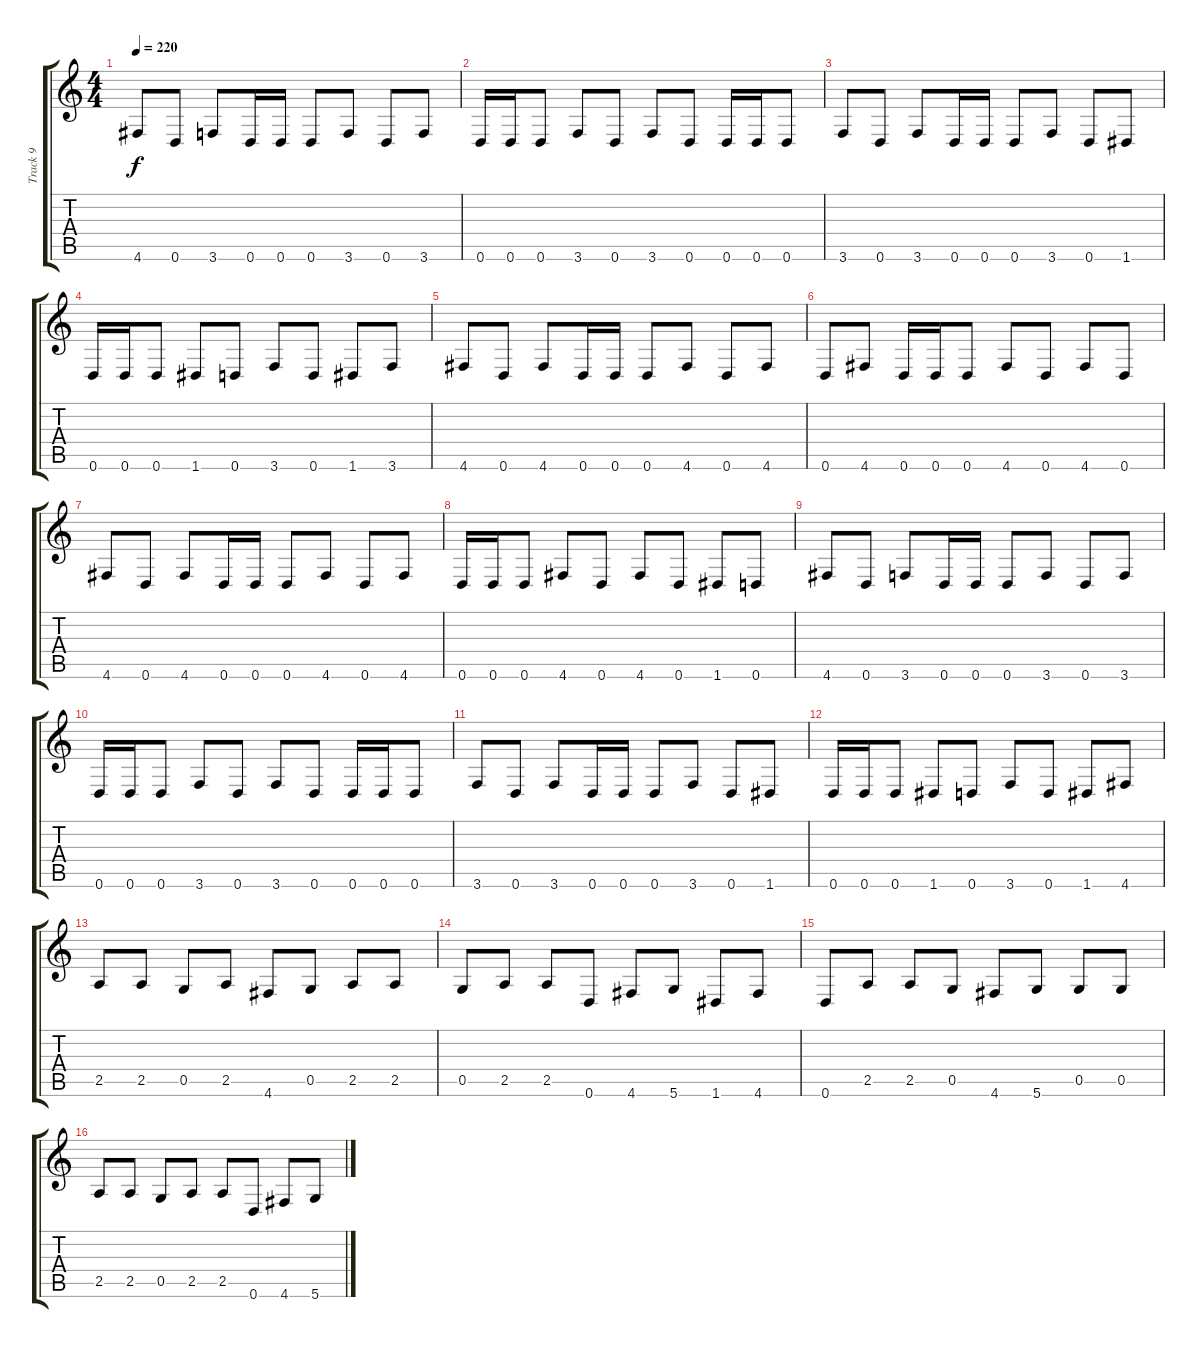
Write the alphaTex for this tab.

\track ("Track 9" "Track 9") {instrument electricbassfinger}
\staff {score tabs}
\tuning (D4 A3 F3 C3 G2 D2) {hide}
\ts (4 4)
\tempo 220
\clef g2
\ks c
4.6.8{dy f} 0.6.8 3.6.8 0.6.16 0.6.16 0.6.8 3.6.8 0.6.8 3.6.8 |
0.6.16 0.6.16 0.6.8 3.6.8 0.6.8 3.6.8 0.6.8 0.6.16 0.6.16 0.6.8 |
3.6.8 0.6.8 3.6.8 0.6.16 0.6.16 0.6.8 3.6.8 0.6.8 1.6.8 |
0.6.16 0.6.16 0.6.8 1.6.8 0.6.8 3.6.8 0.6.8 1.6.8 3.6.8 |
4.6.8 0.6.8 4.6.8 0.6.16 0.6.16 0.6.8 4.6.8 0.6.8 4.6.8 |
0.6.8 4.6.8 0.6.16 0.6.16 0.6.8 4.6.8 0.6.8 4.6.8 0.6.8 |
4.6.8 0.6.8 4.6.8 0.6.16 0.6.16 0.6.8 4.6.8 0.6.8 4.6.8 |
0.6.16 0.6.16 0.6.8 4.6.8 0.6.8 4.6.8 0.6.8 1.6.8 0.6.8 |
4.6.8 0.6.8 3.6.8 0.6.16 0.6.16 0.6.8 3.6.8 0.6.8 3.6.8 |
0.6.16 0.6.16 0.6.8 3.6.8 0.6.8 3.6.8 0.6.8 0.6.16 0.6.16 0.6.8 |
3.6.8 0.6.8 3.6.8 0.6.16 0.6.16 0.6.8 3.6.8 0.6.8 1.6.8 |
0.6.16 0.6.16 0.6.8 1.6.8 0.6.8 3.6.8 0.6.8 1.6.8 4.6.8 |
2.5.8 2.5.8 0.5.8 2.5.8 4.6.8 0.5.8 2.5.8 2.5.8 |
0.5.8 2.5.8 2.5.8 0.6.8 4.6.8 5.6.8 1.6.8 4.6.8 |
0.6.8 2.5.8 2.5.8 0.5.8 4.6.8 5.6.8 0.5.8 0.5.8 |
2.5.8 2.5.8 0.5.8 2.5.8 2.5.8 0.6.8 4.6.8 5.6.8
